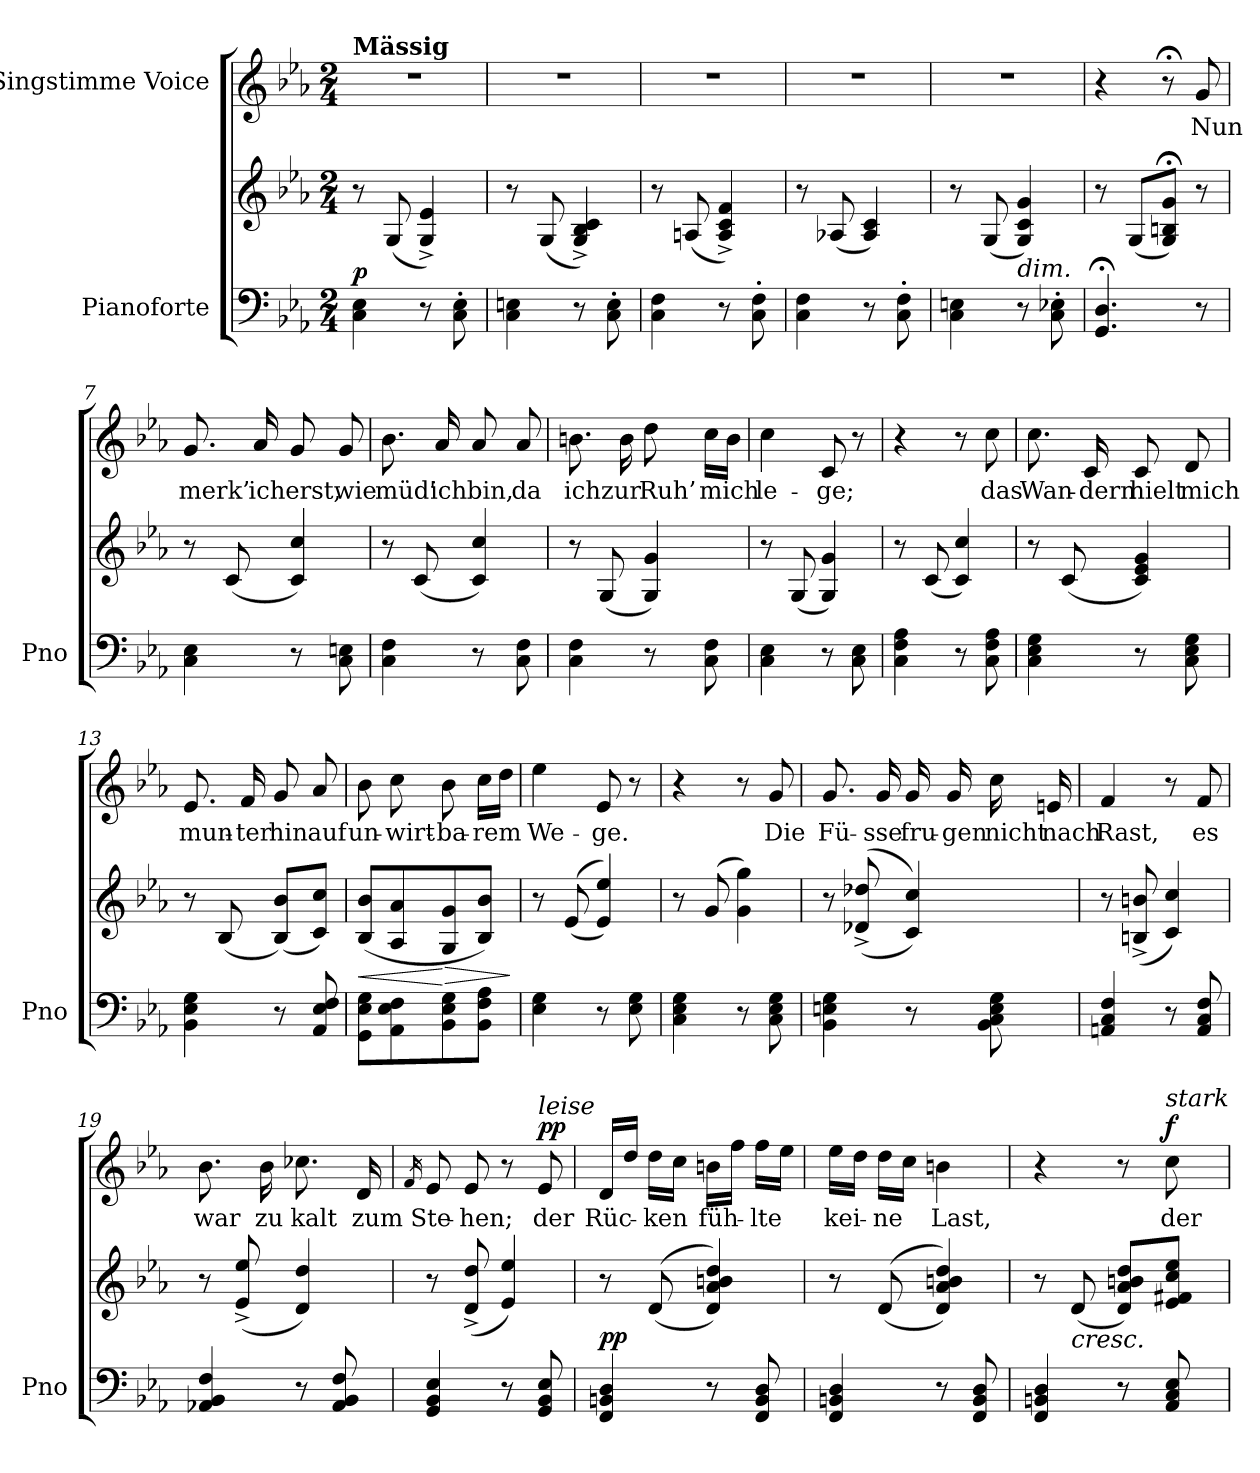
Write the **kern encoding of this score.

**kern	**kern	**dynam	**kern	**text	**dynam
*part2	*part2	*part2	*part1	*part1	*part1
*staff3	*staff2	*staff2/3	*staff1	*staff1	*staff1
*I"Pianoforte	*	*	*I"Singstimme Voice	*	*
*I'Pno	*	*	*	*	*
*clefF4	*clefG2	*	*clefG2	*	*
*k[b-e-a-]	*k[b-e-a-]	*	*k[b-e-a-]	*	*
*M2/4	*M2/4	*	*M2/4	*	*
*MM45	*MM45	*	*MM45	*	*
=1	=1	=1	=1	=1	=1
!	!	!	!LO:TX:B:t=Mässig	!	!
!	!	!LO:DY:a=2	!	!	!
4C\ 4E-\	8r	p	2r	.	.
.	(<8G/	.	.	.	.
8r	4G/^ 4e-/^)	.	.	.	.
8C\' 8E-\'	.	.	.	.	.
=2	=2	=2	=2	=2	=2
4C\ 4En\	8r	.	2r	.	.
.	(<8G/	.	.	.	.
8r	4G/^ 4B-/^ 4c/^)	.	.	.	.
8C\' 8E\'	.	.	.	.	.
=3	=3	=3	=3	=3	=3
4C\ 4F\	8r	.	2r	.	.
.	(<8An/	.	.	.	.
8r	4A/^ 4c/^ 4f/^)	.	.	.	.
8C\' 8F\'	.	.	.	.	.
=4	=4	=4	=4	=4	=4
4C\ 4F\	8r	.	2r	.	.
.	(<8A-X/	.	.	.	.
8r	4A-/ 4c/)	.	.	.	.
8C\' 8F\'	.	.	.	.	.
=5	=5	=5	=5	=5	=5
4C\ 4En\	8r	.	2r	.	.
.	(<8G/	.	.	.	.
!	!LO:TX:b:i:t=dim.	!	!	!	!
8r	4G/ 4c/ 4g/)	.	.	.	.
8C\' 8E-X\'	.	.	.	.	.
=6	=6	=6	=6	=6	=6
4.GG/;< 4.D/;<	8r	.	4r	.	.
.	(<8G/L	.	.	.	.
.	8G/;< 8Bn/;< 8g/;<J)	.	8r;<	.	.
!	!	!	!	!LO:LY:b	!
8r	8r	.	8g/	Nun	.
=7	=7	=7	=7	=7	=7
!	!	!	!	!LO:LY:b	!
4C\ 4E-\	8r	.	8.g/	merk’	.
.	(<8c/	.	.	.	.
!	!	!	!	!LO:LY:b	!
.	.	.	16a-/	ich	.
!	!	!	!	!LO:LY:b	!
8r	4c/ 4cc/)	.	8g/	erst,	.
!	!	!	!	!LO:LY:b	!
8C\ 8En\	.	.	8g/	wie	.
=8	=8	=8	=8	=8	=8
!	!	!	!	!LO:LY:b	!
4C\ 4F\	8r	.	8.b-\	müd'	.
.	(<8c/	.	.	.	.
!	!	!	!	!LO:LY:b	!
.	.	.	16a-/	ich	.
!	!	!	!	!LO:LY:b	!
8r	4c/ 4cc/)	.	8a-/	bin,	.
!	!	!	!	!LO:LY:b	!
8C\ 8F\	.	.	8a-/	da	.
=9	=9	=9	=9	=9	=9
!	!	!	!	!LO:LY:b	!
4C\ 4F\	8r	.	8.bn\	ich	.
.	(<8G/	.	.	.	.
!	!	!	!	!LO:LY:b	!
.	.	.	16b\	zur	.
!	!	!	!	!LO:LY:b	!
8r	4G/ 4g/)	.	8dd\	Ruh’	.
!	!	!	!	!LO:LY:b	!
8C\ 8F\	.	.	16cc\LL	mich	.
.	.	.	16b\JJ	.	.
=10	=10	=10	=10	=10	=10
!	!	!	!	!LO:LY:b	!
4C\ 4E-\	8r	.	4cc\	le-	.
.	(<8G/	.	.	.	.
!	!	!	!	!LO:LY:b	!
8r	4G/ 4g/)	.	8c/	-ge;	.
8C\ 8E-\	.	.	8r	.	.
!!LO:LB:g=z
=11	=11	=11	=11	=11	=11
4C\ 4F\ 4A-\	8r	.	4r	.	.
.	(<8c/	.	.	.	.
8r	4c/ 4cc/)	.	8r	.	.
!	!	!	!	!LO:LY:b	!
8C\ 8F\ 8A-\	.	.	8cc\	das	.
=12	=12	=12	=12	=12	=12
!	!	!	!	!LO:LY:b	!
4C\ 4E-\ 4G\	8r	.	8.cc\	Wan-	.
.	(<8c/	.	.	.	.
!	!	!	!	!LO:LY:b	!
.	.	.	16c/	-dern	.
!	!	!	!	!LO:LY:b	!
8r	4c/ 4e-/ 4g/)	.	8c/	hielt	.
!	!	!	!	!LO:LY:b	!
8C\ 8E-\ 8G\	.	.	8d/	mich	.
=13	=13	=13	=13	=13	=13
!	!	!	!	!LO:LY:b	!
4BB-\ 4E-\ 4G\	8r	.	8.e-/	mun-	.
.	(<8B-/	.	.	.	.
!	!	!	!	!LO:LY:b	!
.	.	.	16f/	-ter	.
!	!	!	!	!LO:LY:b	!
8r	(<8B-/ 8b-/L)	.	8g/	hin	.
!	!	!	!	!LO:LY:b	!
8AA-/ 8E-/ 8F/	8c/ 8cc/J)	.	8a-/	auf	.
=14	=14	=14	=14	=14	=14
!	!	!LO:HP:b	!	!LO:LY:b	!
8GG\ 8E-\ 8G\L	(>8B-/ 8b-/L	<	8b-\	un-	.
!	!	!	!	!LO:LY:b	!
8AA-\ 8E-\ 8F\	8A-/ 8a-/	.	8cc\	-wirt-	.
!	!	!LO:HP:n=1:b	!	!LO:LY:b	!
8BB-\ 8E-\ 8G\	8G/ 8g/	[ >	8b-\	-ba-	.
!	!	!	!	!LO:LY:b	!
8BB-\ 8F\ 8A-\J	8B-/ 8b-/J)	.	16cc\LL	-rem	.
.	.	.	16dd\JJ	.	.
.	.	]	.	.	.
!!LO:LB:g=z
=15	=15	=15	=15	=15	=15
!	!	!	!	!LO:LY:b	!
4E-\ 4G\	8r	.	4ee-\	We-	.
.	(<(<8e-/	.	.	.	.
!	!	!	!	!LO:LY:b	!
8r	4e-/ 4ee-/))	.	8e-/	-ge.	.
8E-\ 8G\	.	.	8r	.	.
=16	=16	=16	=16	=16	=16
4C\ 4E-\ 4G\	8r	.	4r	.	.
.	(<8g/	.	.	.	.
8r	4g\ 4gg\)	.	8r	.	.
!	!	!	!	!LO:LY:b	!
8C\ 8E-\ 8G\	.	.	8g/	Die	.
=17	=17	=17	=17	=17	=17
!	!	!	!	!LO:LY:b	!
4BB-\ 4En\ 4G\	8r	.	8.g/	Fü-	.
.	(<(<8d-X/^ 8dd-X/^	.	.	.	.
!	!	!	!	!LO:LY:b	!
.	.	.	16g/	-sse	.
!	!	!	!	!LO:LY:b	!
8r	4c/ 4cc/))	.	16g/	fru-	.
!	!	!	!	!LO:LY:b	!
.	.	.	16g/	-gen	.
!	!	!	!	!LO:LY:b	!
8BB-\ 8C\ 8E\ 8G\	.	.	16cc\	nicht	.
!	!	!	!	!LO:LY:b	!
.	.	.	16en/	nach	.
=18	=18	=18	=18	=18	=18
!	!	!	!	!LO:LY:b	!
4AAn/ 4C/ 4F/	8r	.	4f/	Rast,	.
.	(<8Bn/^ 8bn/^	.	.	.	.
8r	4c/ 4cc/)	.	8r	.	.
!	!	!	!	!LO:LY:b	!
8AA/ 8C/ 8F/	.	.	8f/	es	.
=19	=19	=19	=19	=19	=19
!	!	!	!	!LO:LY:b	!
4AA-X/ 4BB-/ 4F/	8r	.	8.b-\	war	.
.	(<8e-/^ 8ee-/^	.	.	.	.
!	!	!	!	!LO:LY:b	!
.	.	.	16b-\	zu	.
!	!	!	!	!LO:LY:b	!
8r	4d/ 4dd/)	.	8.cc-X\	kalt	.
8AA-/ 8BB-/ 8F/	.	.	.	.	.
!	!	!	!	!LO:LY:b	!
.	.	.	16d/	zum	.
=20	=20	=20	=20	=20	=20
.	.	.	16qf/	.	.
!	!	!	!	!LO:LY:b	!
4GG/ 4BB-/ 4E-/	8r	.	8e-/	Ste-	.
!	!	!	!	!LO:LY:b	!
.	(<8d/^ 8dd/^	.	8e-/	-hen;	.
8r	4e-/ 4ee-/)	.	8r	.	.
!	!	!	!LO:TX:a:i:t=leise	!	!
!	!	!	!	!LO:LY:b	!LO:DY:a
8GG/ 8BB-/ 8E-/	.	.	8e-/	der	pp
!!LO:LB:g=z
=21	=21	=21	=21	=21	=21
!	!	!LO:DY:a=2	!	!LO:LY:b	!
4FF/ 4BBn/ 4D/	8r	pp	16d/LL	Rüc-	.
.	.	.	16dd/JJ	.	.
!	!	!	!	!LO:LY:b	!
.	(>(<8d/	.	16dd\LL	-ken	.
.	.	.	16cc\JJ	.	.
!	!	!	!	!LO:LY:b	!
8r	4d/ 4a-/ 4bn/ 4dd/))	.	16bn\LL	füh-	.
.	.	.	16ff\JJ	.	.
!	!	!	!	!LO:LY:b	!
8FF/ 8BB/ 8D/	.	.	16ff\LL	-lte	.
.	.	.	16ee-\JJ	.	.
=22	=22	=22	=22	=22	=22
!	!	!	!	!LO:LY:b	!
4FF/ 4BBn/ 4D/	8r	.	16ee-\LL	-kei-	.
.	.	.	16dd\JJ	.	.
!	!	!	!	!LO:LY:b	!
.	(>(<8d/	.	16dd\LL	-ne	.
.	.	.	16cc\JJ	.	.
!	!	!	!	!LO:LY:b	!
8r	4d/ 4a-/ 4bn/ 4dd/))	.	4bn\	Last,	.
8FF/ 8BB/ 8D/	.	.	.	.	.
=23	=23	=23	=23	=23	=23
4FF/ 4BBn/ 4D/	8r	.	4r	.	.
!	!LO:TX:b:i:t=cresc.	!	!	!	!
.	(<8d/	.	.	.	.
8r	8d/ 8a-/ 8bn/ 8dd/L)	.	8r	.	.
!	!	!	!LO:TX:a:i:t=stark	!	!
!	!	!	!	!LO:LY:b	!LO:DY:a
8AA-/ 8C/ 8E-/	8e-/ 8f#X/ 8cc/ 8ee-/J	.	8cc\	der	f
=	=	=	=	=	=
*-	*-	*-	*-	*-	*-
